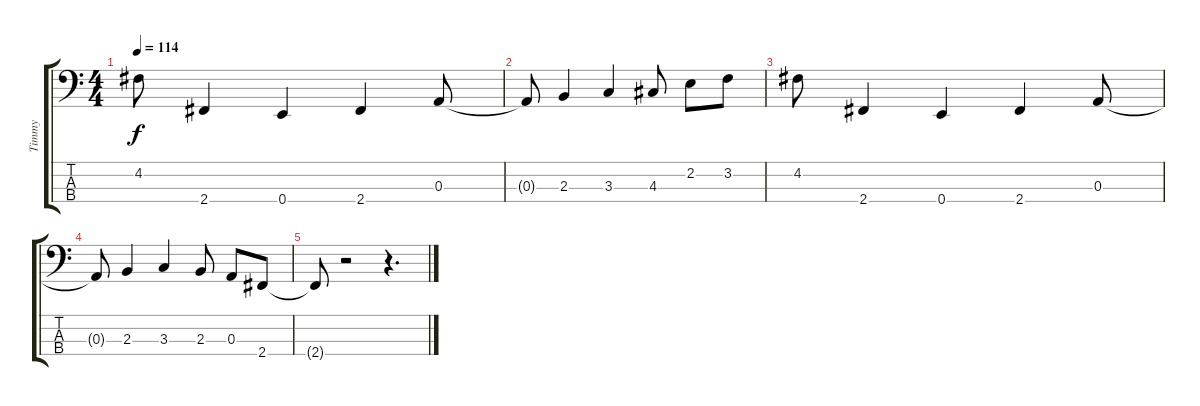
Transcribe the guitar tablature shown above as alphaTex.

\track ("Timmy" "Timmy") {instrument slapbass1}
\staff {score tabs}
\tuning (G2 D2 A1 E1) {hide}
\ts (4 4)
\tempo 114
\clef f4
\ks c
4.2.8{dy f} 2.4.4 0.4.4 2.4.4 0.3.8 |
0.3{t}.8 2.3.4 3.3.4 4.3.8 2.2.8 3.2.8 |
4.2.8 2.4.4 0.4.4 2.4.4 0.3.8 |
0.3{t}.8 2.3.4 3.3.4 2.3.8 0.3.8 2.4.8 |
2.4{t}.8 r.2 r.4{d}
